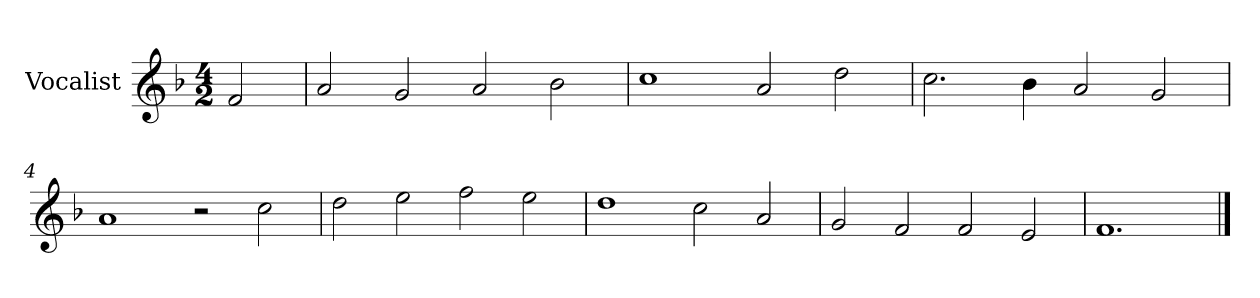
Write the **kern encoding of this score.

**kern
*part1
*staff1
*I"Vocalist
*k[b-]
*F:
*M4/2
=
2f
=1
2a
2g
2a
2b-
=2
1cc
2a
2dd
=3
2.cc
4b-
2a
2g
=4
1a
2r
2cc
=5
2dd
2ee
2ff
2ee
=6
1dd
2cc
2a
=7
2g
2f
2f
2e
=8
1.f
==
*-
